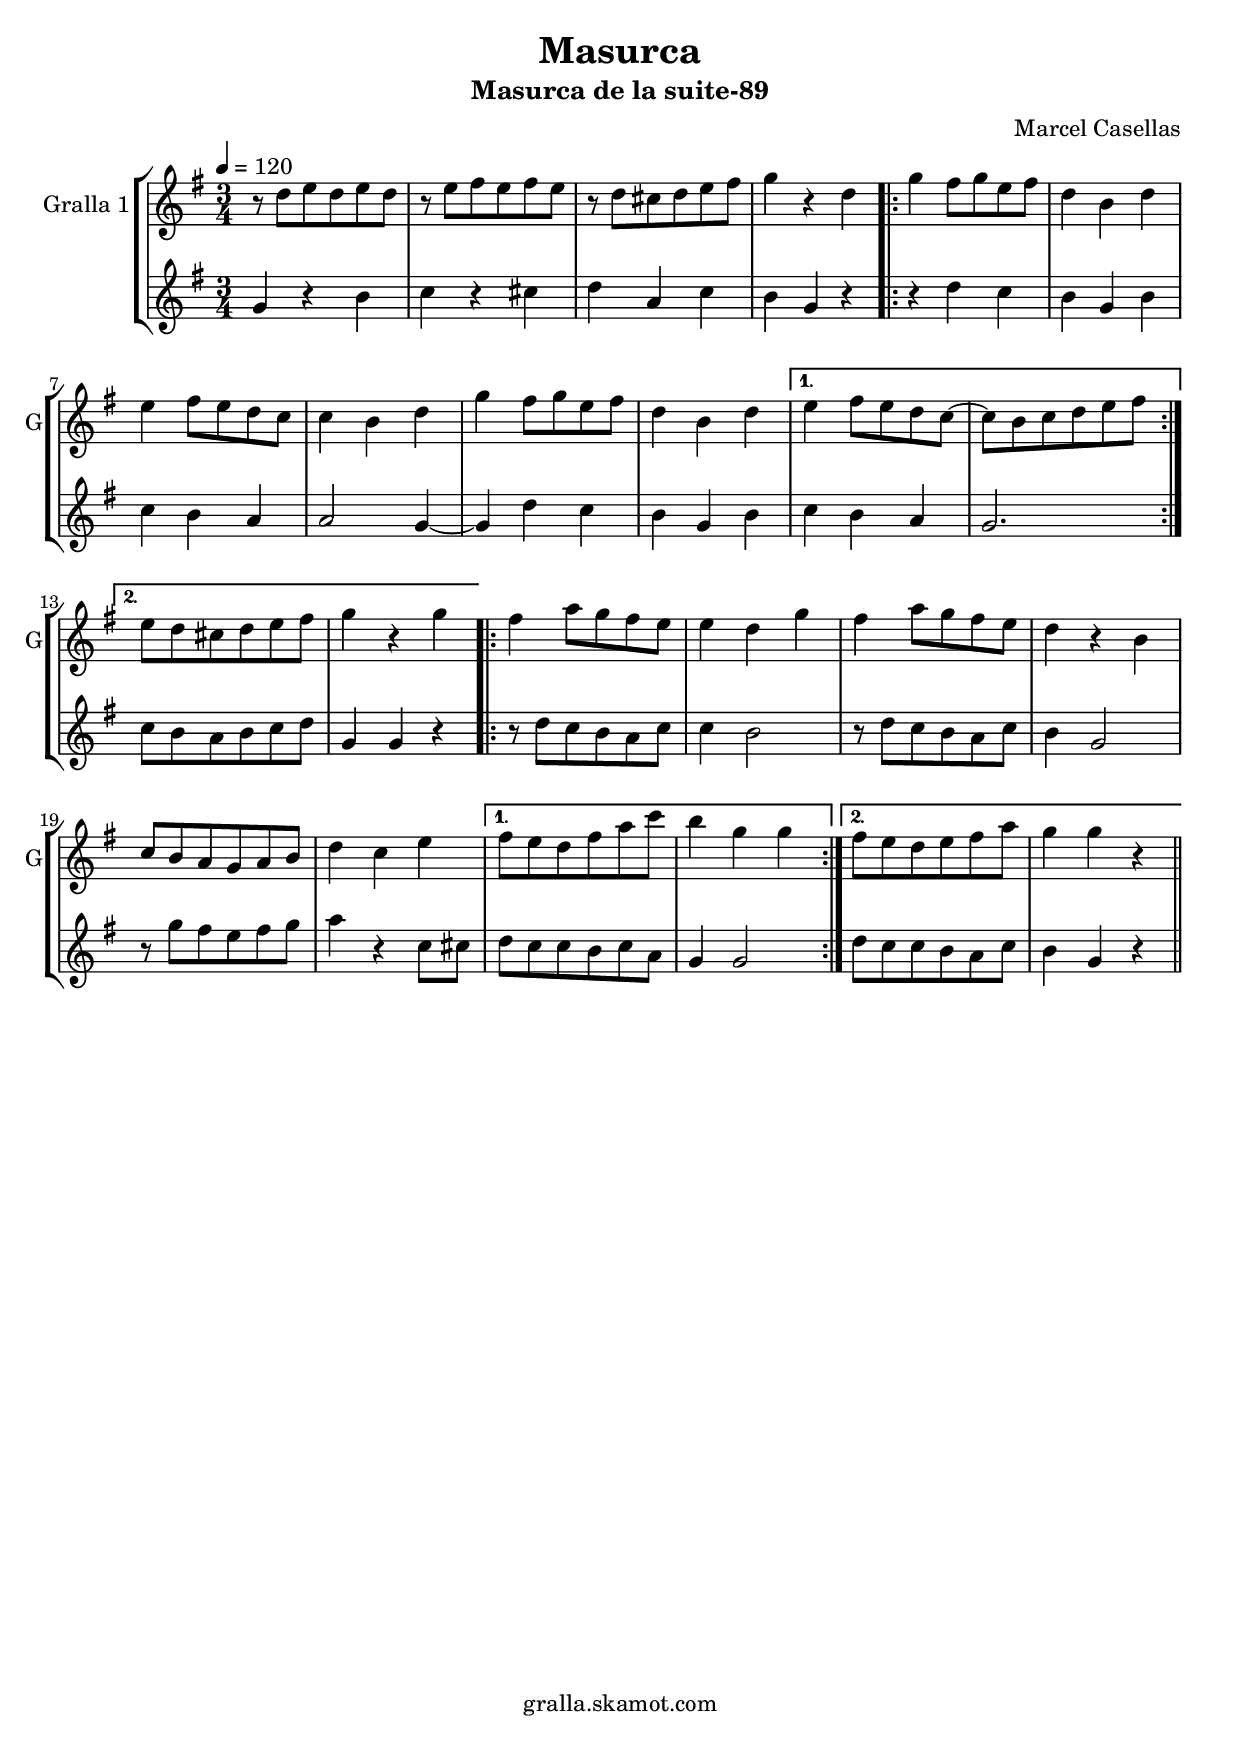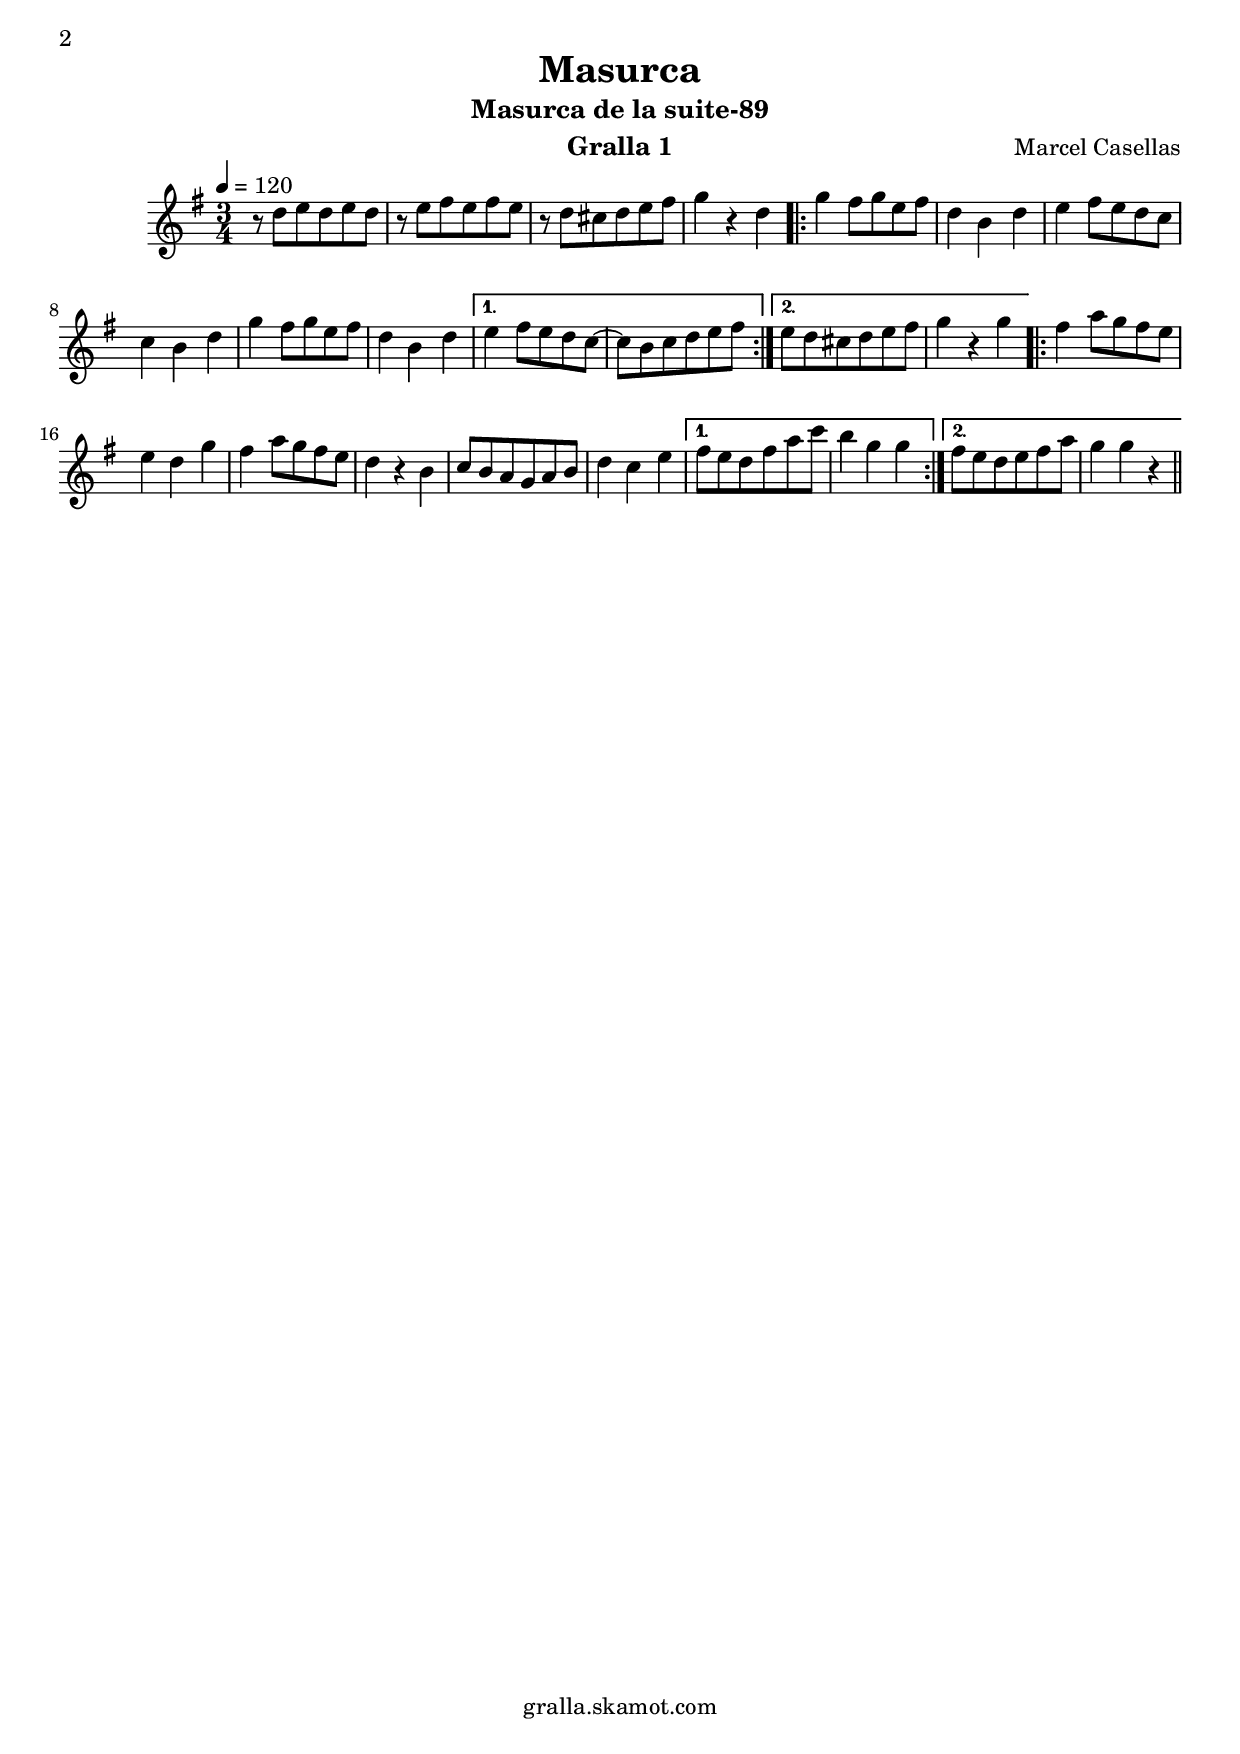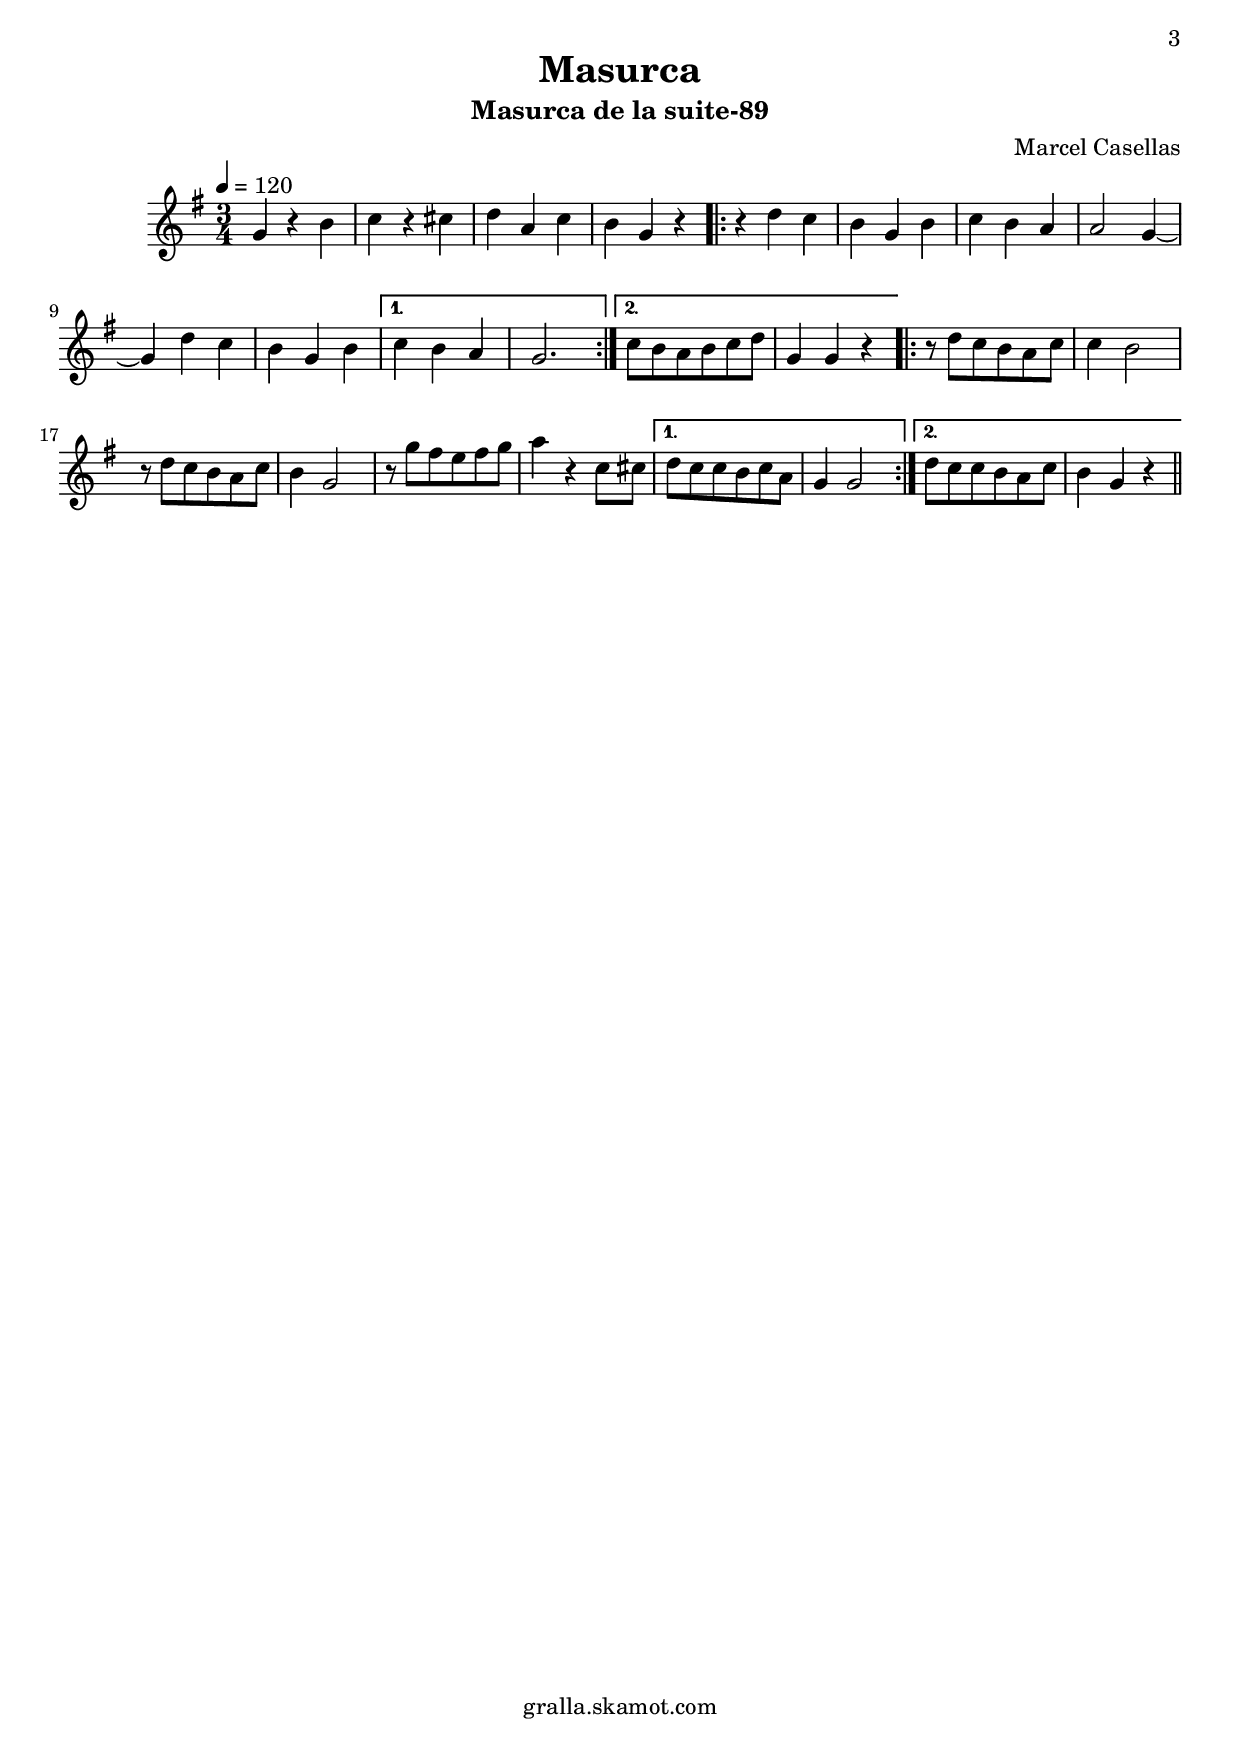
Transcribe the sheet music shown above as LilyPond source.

\version "2.16.2"

\header {
  dedication=""
  title="Masurca"
  subtitle="Masurca de la suite-89"
  subsubtitle=""
  poet=""
  meter=""
  piece=""
  composer="Marcel Casellas"
  arranger=""
  opus=""
  instrument=""
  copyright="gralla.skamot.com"
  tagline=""
}

liniaroAa =
\relative d''
{
  \tempo 4=120
  \clef treble
  \key g \major
  \time 3/4
  r8 d e d e d  |
  r8 e fis e fis e  |
  r8 d cis d e fis  |
  g4 r d  |
  %05
  \repeat volta 2 { g4 fis8 g e fis  |
  d4 b d  |
  e4 fis8 e d c  |
  c4 b d  |
  g4 fis8 g e fis  |
  %10
  d4 b d }
  \alternative { { e4 fis8 e d c ~  |
  c8 b c d e fis }
  { e8 d cis d e fis  |
  g4 r g } }
  %15
  \repeat volta 2 { fis4 a8 g fis e  |
  e4 d g  |
  fis4 a8 g fis e  |
  d4 r b  |
  c8 b a g a b  |
  %20
  d4 c e }
  \alternative { { fis8 e d fis a c  |
  b4 g g }
  { fis8 e d e fis a  |
  g4 g r } } \bar "||"
}

liniaroAb =
\relative g'
{
  \tempo 4=120
  \clef treble
  \key g \major
  \time 3/4
  g4 r b  |
  c4 r cis  |
  d4 a c  |
  b4 g r  |
  %05
  \repeat volta 2 { r4 d' c  |
  b4 g b  |
  c4 b a  |
  a2 g4 ~  |
  g4 d' c  |
  %10
  b4 g b }
  \alternative { { c4 b a  |
  g2. }
  { c8 b a b c d  |
  g,4 g r } }
  %15
  \repeat volta 2 { r8 d' c b a c  |
  c4 b2  |
  r8 d c b a c  |
  b4 g2  |
  r8 g' fis e fis g  |
  %20
  a4 r c,8 cis }
  \alternative { { d8 c c b c a  |
  g4 g2 }
  { d'8 c c b a c  |
  b4 g r } } \bar "||"
}

\bookpart {
  \score {
    \new StaffGroup {
      \override Score.RehearsalMark.self-alignment-X = #LEFT
      <<
        \new Staff \with {instrumentName = #"Gralla 1" shortInstrumentName = #"G"} \liniaroAa
        \new Staff \with {instrumentName = #"" shortInstrumentName = #" "} \liniaroAb
      >>
    }
    \layout {}
  }
  \score { \unfoldRepeats
    \new StaffGroup {
      \override Score.RehearsalMark.self-alignment-X = #LEFT
      <<
        \new Staff \with {instrumentName = #"Gralla 1" shortInstrumentName = #"G"} \liniaroAa
        \new Staff \with {instrumentName = #"" shortInstrumentName = #" "} \liniaroAb
      >>
    }
    \midi {
      \set Staff.midiInstrument = "oboe"
      \set DrumStaff.midiInstrument = "drums"
    }
  }
}

\bookpart {
  \header {instrument="Gralla 1"}
  \score {
    \new StaffGroup {
      \override Score.RehearsalMark.self-alignment-X = #LEFT
      <<
        \new Staff \liniaroAa
      >>
    }
    \layout {}
  }
  \score { \unfoldRepeats
    \new StaffGroup {
      \override Score.RehearsalMark.self-alignment-X = #LEFT
      <<
        \new Staff \liniaroAa
      >>
    }
    \midi {
      \set Staff.midiInstrument = "oboe"
      \set DrumStaff.midiInstrument = "drums"
    }
  }
}

\bookpart {
  \header {instrument=""}
  \score {
    \new StaffGroup {
      \override Score.RehearsalMark.self-alignment-X = #LEFT
      <<
        \new Staff \liniaroAb
      >>
    }
    \layout {}
  }
  \score { \unfoldRepeats
    \new StaffGroup {
      \override Score.RehearsalMark.self-alignment-X = #LEFT
      <<
        \new Staff \liniaroAb
      >>
    }
    \midi {
      \set Staff.midiInstrument = "oboe"
      \set DrumStaff.midiInstrument = "drums"
    }
  }
}

